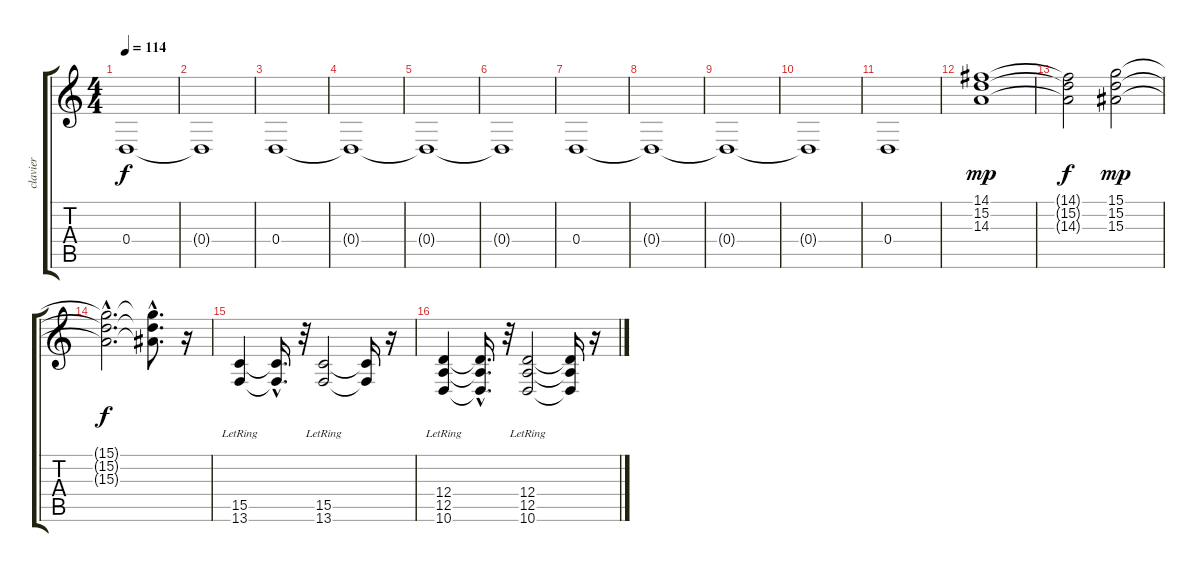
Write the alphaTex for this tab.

\track ("clavier" "clavier") {instrument synthstrings1}
\staff {score tabs}
\tuning (E4 B3 G3 D3 A2 E2) {hide}
\ts (4 4)
\tempo 114
\clef g2
\ks c
0.4{t}.1{dy f} |
0.4{t}.1 |
0.4.1 |
0.4{t}.1 |
0.4{t}.1 |
0.4{t}.1 |
0.4.1 |
0.4{t}.1 |
0.4{t}.1 |
0.4{t}.1 |
0.4.1 |
(14.1 15.2 14.3).1{dy mp} |
(14.1{t} 15.2{t} 14.3{t}).2{dy f} (15.1 15.2 15.3).2{dy mp} |
(15.1{hac t} 15.2{hac t} 15.3{hac t}).2{d dy f} (15.1{hac t} 15.2{hac t} 15.3{hac t}).8{d} r.16 |
(15.5{lr} 13.6{lr}).4 (15.5{hac t} 13.6{hac t}).16{d} r.32 (15.5{lr} 13.6{lr}).2 (15.5{t} 13.6{t}).16 r.16 |
(12.4{lr} 12.5{lr} 10.6{lr}).4 (12.4{hac t} 12.5{hac t} 10.6{hac t}).16{d} r.32 (12.4{lr} 12.5{lr} 10.6{lr}).2 (12.4{t} 12.5{t} 10.6{t}).16 r.16
